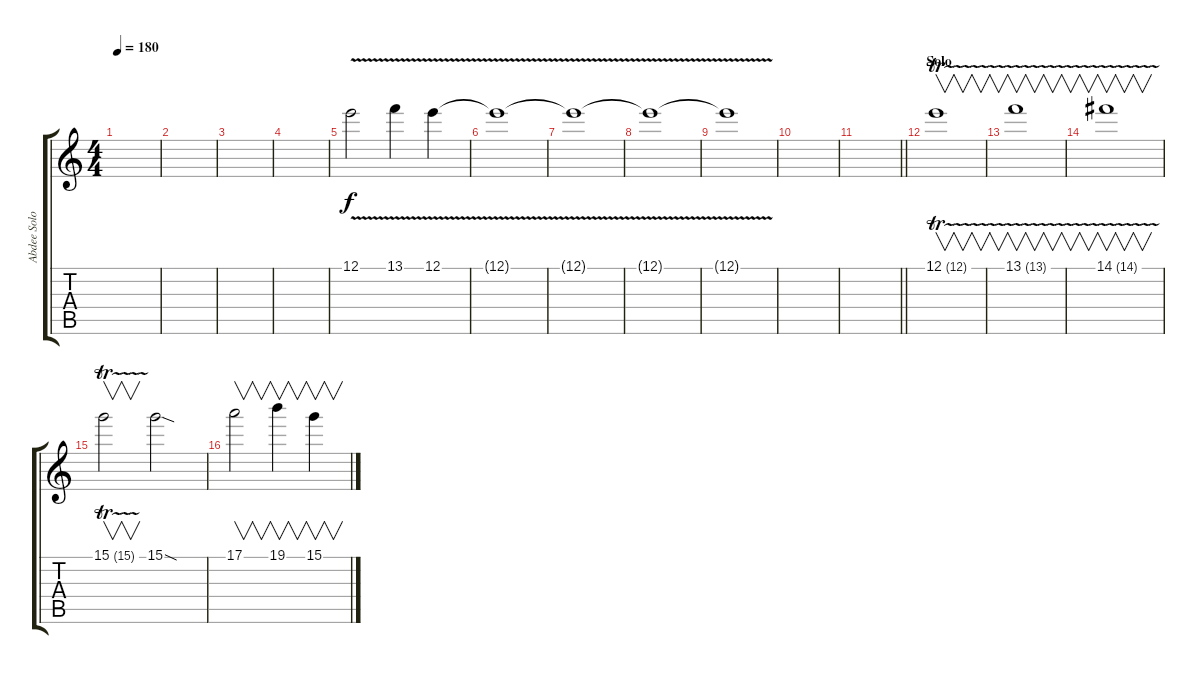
\track ("Abdee Solo" "Abdee Solo") {instrument overdrivenguitar}
\staff {score tabs}
\tuning (E4 B3 G3 D3 A2 E2) {hide}
\ts (4 4)
\tempo 180
\clef g2
\ks c
|
|
|
|
12.1{v}.2 13.1{v}.4 12.1{v}.4 |
12.1{t}.1 |
12.1{v t}.1 |
12.1{v t}.1 |
12.1{v t}.1 |
|
\barLineRight lightlight
|
\section ("" "Solo")
12.1{tr (12 16)}.1{v} |
13.1{tr (13 16)}.1{v} |
14.1{tr (14 16)}.1{v} |
15.1{tr (15 16)}.2{v} 15.1{sod}.2 |
17.1.2{v} 19.1.4{v} 15.1.4{v}
